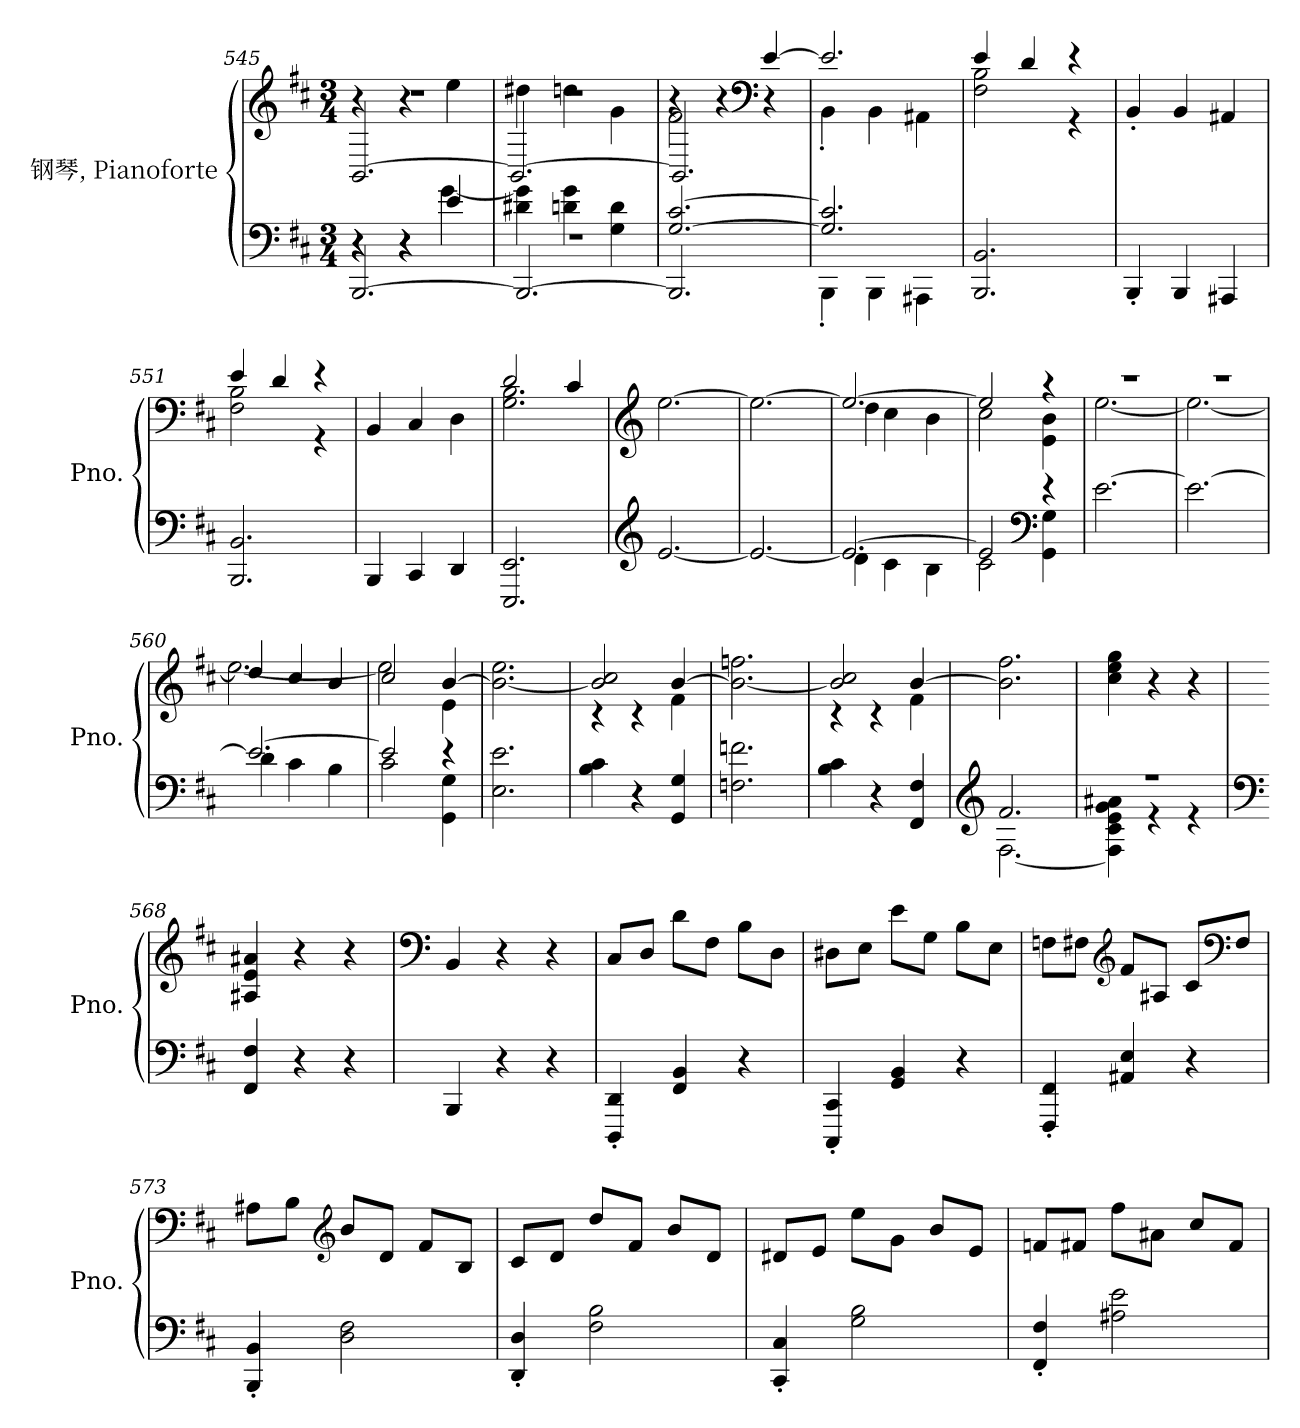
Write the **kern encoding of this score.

**kern	**kern
*part1	*part1
*staff2	*staff1
*I"钢琴, Pianoforte	*
*I'Pno.	*
*clefF4	*clefG2
*k[f#c#]	*k[f#c#]
*M3/4	*M3/4
=545	=545
*^	*^
*	*^	*	*^
4r	4r	[2.BBB/	2.r	4r	[2.BB/
4r	4r	.	.	4r	.
*	*	*	*MM251	*	*
4e/	[4g\	.	.	4ee\	.
=546	=546	=546	=546	=546	=546
*	*	*	*MM330	*	*
2.r	4d#X\ 4g\]	2.BBB/_	2.r	4dd#X\	2.BB/_
*	*	*	*MM273	*	*
.	4dn\ 4g\	.	.	4ddn\	.
.	4G\ 4d\	.	.	4g\	.
*v	*v	*v	*	*	*
=547	=547	=547	=547
*	*MM272	*	*
*^	*	*	*
[2.G/ [2.c#/	2.BBB/]	4r	2f#\	2.BB/]
.	.	4r	.	.
*	*	*clefF4	*	*
.	.	[4e/	4r	.
*	*	*v	*v	*v
=548	=548	=548
*	*	*MM331
*	*	*^
2.G/] 2.c#/]	4BBB'\	2.e/]	4BB'\
*	*	*MM350	*
.	4BBB\	.	4BB\
*	*	*MM275	*
.	4AAA#X\	.	4AA#X\
*v	*v	*	*
!!LO:LB:g=z	!!
=549	=549	=549
*	*MM209	*
2.BBB/ 2.BB/	4e/	2F#\ 2B\
*	*MM326	*
.	4d/	.
.	4r	4r
*	*v	*v
=550	=550
*	*MM288
4BBB'/	4BB'/
*	*MM294
4BBB/	4BB/
4AAA#X/	4AA#X/
=551	=551
*	*MM261
*	*^
2.BBB/ 2.BB/	4e/	2F#\ 2B\
.	4d/	.
.	4r	4r
*	*v	*v
=552	=552
*	*MM176
4BBB/	4BB/
*	*MM275
4CC#/	4C#/
*	*MM163
4DD/	4D\
=553	=553
*	*MM255
*	*^
2.EEE/ 2.EE/	2d/	2.G\ 2.B\
*	*MM130	*
.	4c#/	.
*	*v	*v
=554	=554
*clefG2	*clefG2
*	*MM304
[2.e/	[2.ee\
=555	=555
2.e/_	2.ee\_
=556	=556
*	*MM249
*^	*^
2.e/_	4d\	2.ee/_	4dd\
*	*	*MM373	*
.	4c#\	.	4cc#\
*	*	*MM350	*
.	4B\	.	4b\
=557	=557	=557	=557
*	*	*MM337	*
2e/]	2c#\	2ee/]	2cc#\
*clefF4	*	*	*
*	*	*MM237	*
4r	4GG\ 4G\	4r	4e\ 4b\
*v	*v	*	*
=558	=558	=558
*	*MM356	*
[2.e\	2.r	[2.ee\
!!LO:LB:g=z	!!
=559	=559	=559
2.e\_	2.r	2.ee\_
=560	=560	=560
*	*MM290	*
*^	*	*
2.e/_	4d\	4dd/	2.ee\_
*	*	*MM373	*
.	4c#\	4cc#/	.
*	*	*MM435	*
.	4B\	4b/	.
=561	=561	=561	=561
*	*	*MM337	*
2e/]	2c#\	2cc#/	2ee\]
*	*	*MM326	*
4r	4GG\ 4G\	[4b/	4e\
*v	*v	*	*
*	*v	*v
=562	=562
*	*MM373
2.E\ 2.e\	2.b\_ 2.ee\
=563	=563
*	*^
4B\ 4c#\	2b/] 2cc#/	4r
4r	.	4r
*	*MM290	*
4GG/ 4G/	[4b/	4f#\
*	*v	*v
=564	=564
*	*MM391
2.Fn\ 2.fn\	2.b\_ 2.ffn\
=565	=565
*	*^
4B\ 4c#\	2b/] 2cc#/	4r
4r	.	4r
4FF#/ 4F#/	[4b/	4f#\
*	*v	*v
=566	=566
*clefG2	*
*	*MM320
*^	*
2.f#/	[2.F#\	2.b\] 2.ff#\
=567	=567	=567
*	*	*MM275
2.r	4F#\] 4c#\ 4e\ 4g\ 4a#X\	4cc#\ 4ee\ 4gg\
.	4r	4r
.	4r	4r
*v	*v	*
=568	=568
*clefF4	*
*	*MM257
4FF#/ 4F#/	4A#X/ 4e/ 4a#X/
4r	4r
4r	4r
!!LO:PB:g=z
=569	=569
*	*clefF4
*	*MM360
4BBB/	4BB/
4r	4r
4r	4r
=570	=570
4DDD/' 4DD/'	8C#/L
.	8D/J
4FF#/ 4BB/	8d\L
.	8F#\J
4r	8B\L
.	8D\J
=571	=571
4CCC#/' 4CC#/'	8D#X\L
.	8E\J
4GG/ 4BB/	8e\L
.	8G\J
4r	8B\L
.	8E\J
=572	=572
4FFF#/' 4FF#/'	8Fn\L
.	8F#X\J
*	*clefG2
4AA#X/ 4E/	8f#/L
.	8A#X/J
4r	8c#/L
*	*clefF4
.	8F#/J
=573	=573
4BBB/' 4BB/'	8A#X\L
.	8B\J
*	*clefG2
2D\ 2F#\	8b/L
.	8d/J
.	8f#/L
.	8B/J
!!LO:LB:g=z
=574	=574
4DD/' 4D/'	8c#/L
.	8d/J
2F#\ 2B\	8dd/L
.	8f#/J
.	8b/L
.	8d/J
=575	=575
4CC#/' 4C#/'	8d#X/L
.	8e/J
2G\ 2B\	8ee\L
.	8g\J
.	8b/L
.	8e/J
=576	=576
4FF#/' 4F#/'	8fn/L
.	8f#X/J
2A#X\ 2e\	8ff#\L
.	8a#X\J
.	8cc#/L
.	8f#/J
=	=
*-	*-
